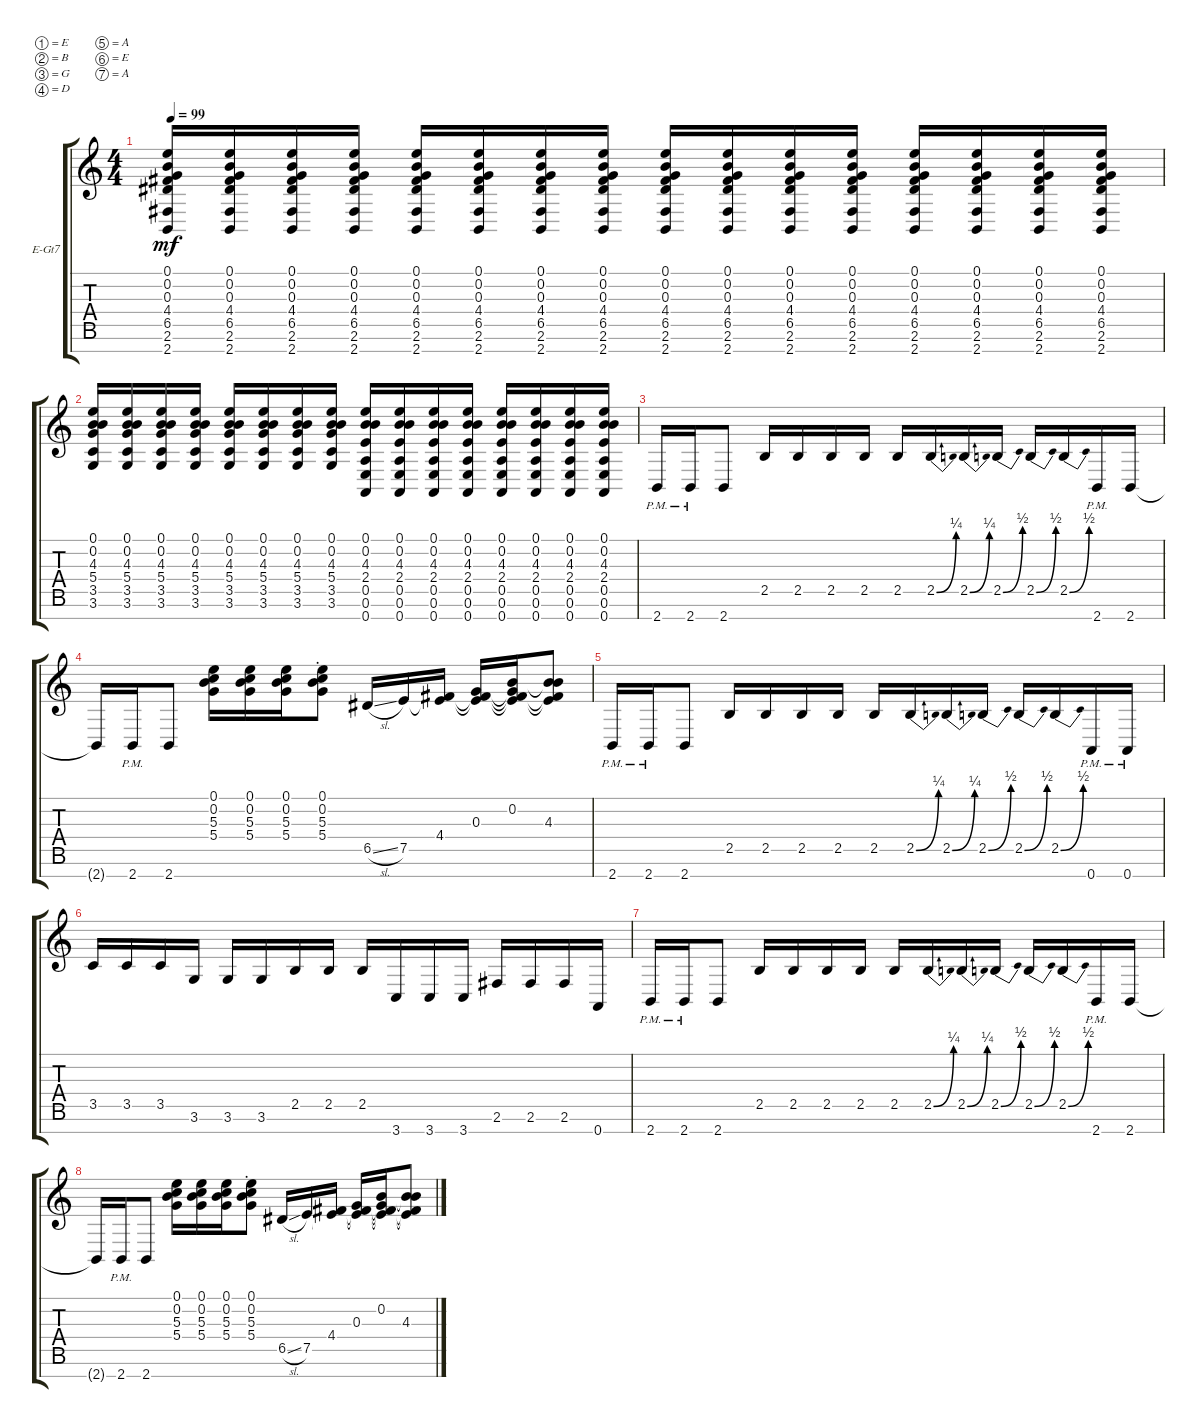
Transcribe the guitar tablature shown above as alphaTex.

\defaultSystemsLayout 4
\bracketExtendMode groupsimilarinstruments
\firstSystemTrackNameOrientation horizontal
\otherSystemsTrackNameOrientation horizontal
\track ("Electric Guitar" "E-Gt7") {instrument distortionguitar}
\staff {score tabs}
\tuning (E4 B3 G3 D3 A2 E2 A1)
\ts (4 4)
\tempo 99
\clef g2
\ks c
(2.7 2.6 6.5 4.4 0.3 0.2 0.1).16{dy mf} (2.7 2.6 6.5 4.4 0.3 0.2 0.1).16 (2.7 2.6 6.5 4.4 0.3 0.2 0.1).16 (2.7 2.6 6.5 4.4 0.3 0.2 0.1).16 (2.7 2.6 6.5 4.4 0.3 0.2 0.1).16 (2.7 2.6 6.5 4.4 0.3 0.2 0.1).16 (2.7 2.6 6.5 4.4 0.3 0.2 0.1).16 (2.7 2.6 6.5 4.4 0.3 0.2 0.1).16 (2.7 2.6 6.5 4.4 0.3 0.2 0.1).16 (2.7 2.6 6.5 4.4 0.3 0.2 0.1).16 (2.7 2.6 6.5 4.4 0.3 0.2 0.1).16 (2.7 2.6 6.5 4.4 0.3 0.2 0.1).16 (2.7 2.6 6.5 4.4 0.3 0.2 0.1).16 (2.7 2.6 6.5 4.4 0.3 0.2 0.1).16 (2.7 2.6 6.5 4.4 0.3 0.2 0.1).16 (2.7 2.6 6.5 4.4 0.3 0.2 0.1).16 |
(4.3 5.4 0.2 3.5 0.1 3.6).16 (4.3 5.4 0.2 3.5 0.1 3.6).16 (4.3 5.4 0.2 3.5 0.1 3.6).16 (4.3 5.4 0.2 3.5 0.1 3.6).16 (4.3 5.4 0.2 3.5 0.1 3.6).16 (4.3 5.4 0.2 3.5 0.1 3.6).16 (4.3 5.4 0.2 3.5 0.1 3.6).16 (4.3 5.4 0.2 3.5 0.1 3.6).16 (0.7 0.6 0.5 2.4 4.3 0.2 0.1).16 (0.7 0.6 0.5 2.4 4.3 0.2 0.1).16 (0.7 0.6 0.5 2.4 4.3 0.2 0.1).16 (0.7 0.6 0.5 2.4 4.3 0.2 0.1).16 (0.7 0.6 0.5 2.4 4.3 0.2 0.1).16 (0.7 0.6 0.5 2.4 4.3 0.2 0.1).16 (0.7 0.6 0.5 2.4 4.3 0.2 0.1).16 (0.7 0.6 0.5 2.4 4.3 0.2 0.1).16 |
2.7{pm}.16 2.7{pm}.16 2.7.8 2.5.16 2.5.16 2.5.16 2.5.16 2.5.16 2.5{be (bend 0 0 60 1)}.16 2.5{be (bend 0 0 60 1)}.16 2.5{be (bend 0 0 60 2)}.16 2.5{be (bend 0 0 60 2)}.16 2.5{be (bend 0 0 60 2)}.16 2.7{pm}.16 2.7.16 |
2.7{t}.16 2.7{pm}.16 2.7.8 (0.1 0.2 5.3 5.4).16 (5.4 5.3 0.2 0.1).16 (5.4 5.3 0.2 0.1).16 (5.4{st} 5.3{st} 0.2{st} 0.1{st}).8 6.5{sl}.16 7.5.16 (4.4 7.5{t}).16 (0.3 7.5{t} 4.4{t}).16 (0.2 7.5{t} 4.4{t} 0.3{t}).16 (4.3 7.5{t} 4.4{t} 0.2{t}).8 |
2.7{pm}.16 2.7{pm}.16 2.7.8 2.5.16 2.5.16 2.5.16 2.5.16 2.5.16 2.5{be (bend 0 0 60 1)}.16 2.5{be (bend 0 0 60 1)}.16 2.5{be (bend 0 0 60 2)}.16 2.5{be (bend 0 0 60 2)}.16 2.5{be (bend 0 0 60 2)}.16 0.7{pm}.16 0.7{pm}.16 |
3.5.16 3.5.16 3.5.16 3.6.16 3.6.16 3.6.16 2.5.16 2.5.16 2.5.16 3.7.16 3.7.16 3.7.16 2.6.16 2.6.16 2.6.16 0.7.16 |
2.7{pm}.16 2.7{pm}.16 2.7.8 2.5.16 2.5.16 2.5.16 2.5.16 2.5.16 2.5{be (bend 0 0 60 1)}.16 2.5{be (bend 0 0 60 1)}.16 2.5{be (bend 0 0 60 2)}.16 2.5{be (bend 0 0 60 2)}.16 2.5{be (bend 0 0 60 2)}.16 2.7{pm}.16 2.7.16 |
2.7{t}.16 2.7{pm}.16 2.7.8 (0.1 0.2 5.3 5.4).16 (5.4 5.3 0.2 0.1).16 (5.4 5.3 0.2 0.1).16 (5.4{st} 5.3{st} 0.2{st} 0.1{st}).8 6.5{sl}.16 7.5.16 (4.4 7.5{t}).16 (0.3 7.5{t} 4.4{t}).16 (0.2 7.5{t} 4.4{t} 0.3{t}).16 (4.3 7.5{t} 4.4{t} 0.2{t}).8
